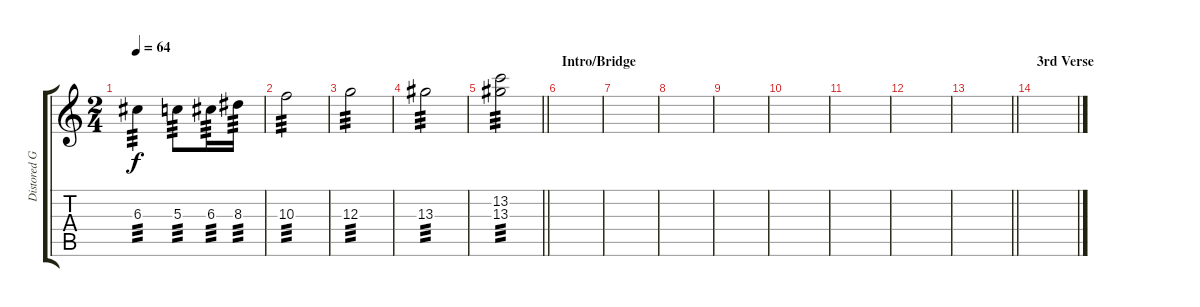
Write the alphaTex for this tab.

\track ("Distored Guitar" "Distored G") {instrument overdrivenguitar}
\staff {score tabs}
\tuning (E4 B3 G3 D3 A2 E2) {hide}
\ts (2 4)
\tempo 64
\clef g2
\ks c
6.3.4{tp 3 dy f} 5.3.8{tp 3} 6.3.16{tp 3} 8.3.16{tp 3} |
10.3.2{tp 3} |
12.3.2{tp 3} |
13.3.2{tp 3} |
\barLineRight lightlight
(13.2 13.3).2{tp 3} |
\section ("" "Intro/Bridge")
|
|
|
|
|
|
|
\barLineRight lightlight
|
\section ("" "3rd Verse")
